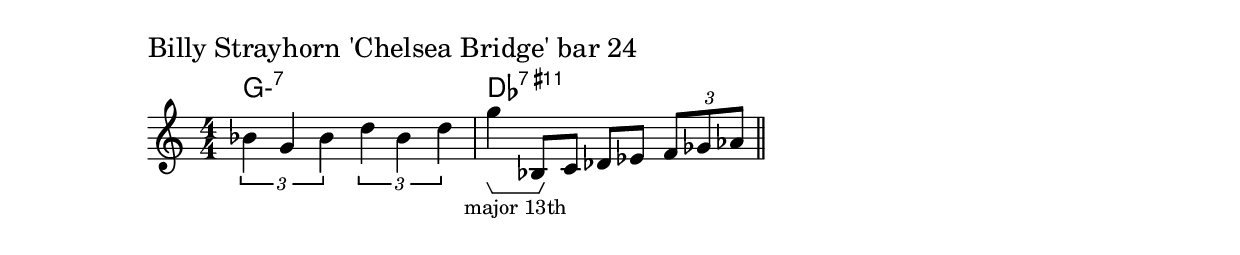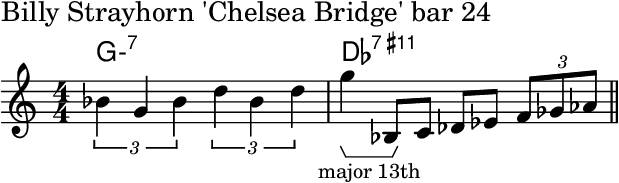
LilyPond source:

\version "2.24.4"
\language "english"
#(ly:set-option 'crop #t)
\include "include/alt.ly"
\score {
  \midi {
    \tempo 4=140
  }
  \layout {
    \context {
      \Score
      \omit BarNumber
    }
    \context {
      \Voice
      \consists Horizontal_bracket_engraver
    }
  }
  {
    <<
    \chords {
      \set noChordSymbol = ""
      \set minorChordModifier = \markup { "-" }
      \skip \ppp % spacer to set voice volume
      g1:min7 | df:11+
    }
    \new Staff {
      \key c \major
      \numericTimeSignature
      \time 4/4
      \clef treble
      {
        \sectionLabel "Billy Strayhorn 'Chelsea Bridge' bar 24"
        \relative {
          \skip \ff % spacer to set voice volume
          \tuplet 3/2 { bf'4 g bf}
          \tuplet 3/2 { d bf d } |
          \once\override HorizontalBracketText.text = "major 13th"
          g4 \startGroup
          bf,,8 \stopGroup c df ef \tuplet 3/2 { f8 gf af }
          \bar "||"
        }
      }
    }
    >>
  }
}
